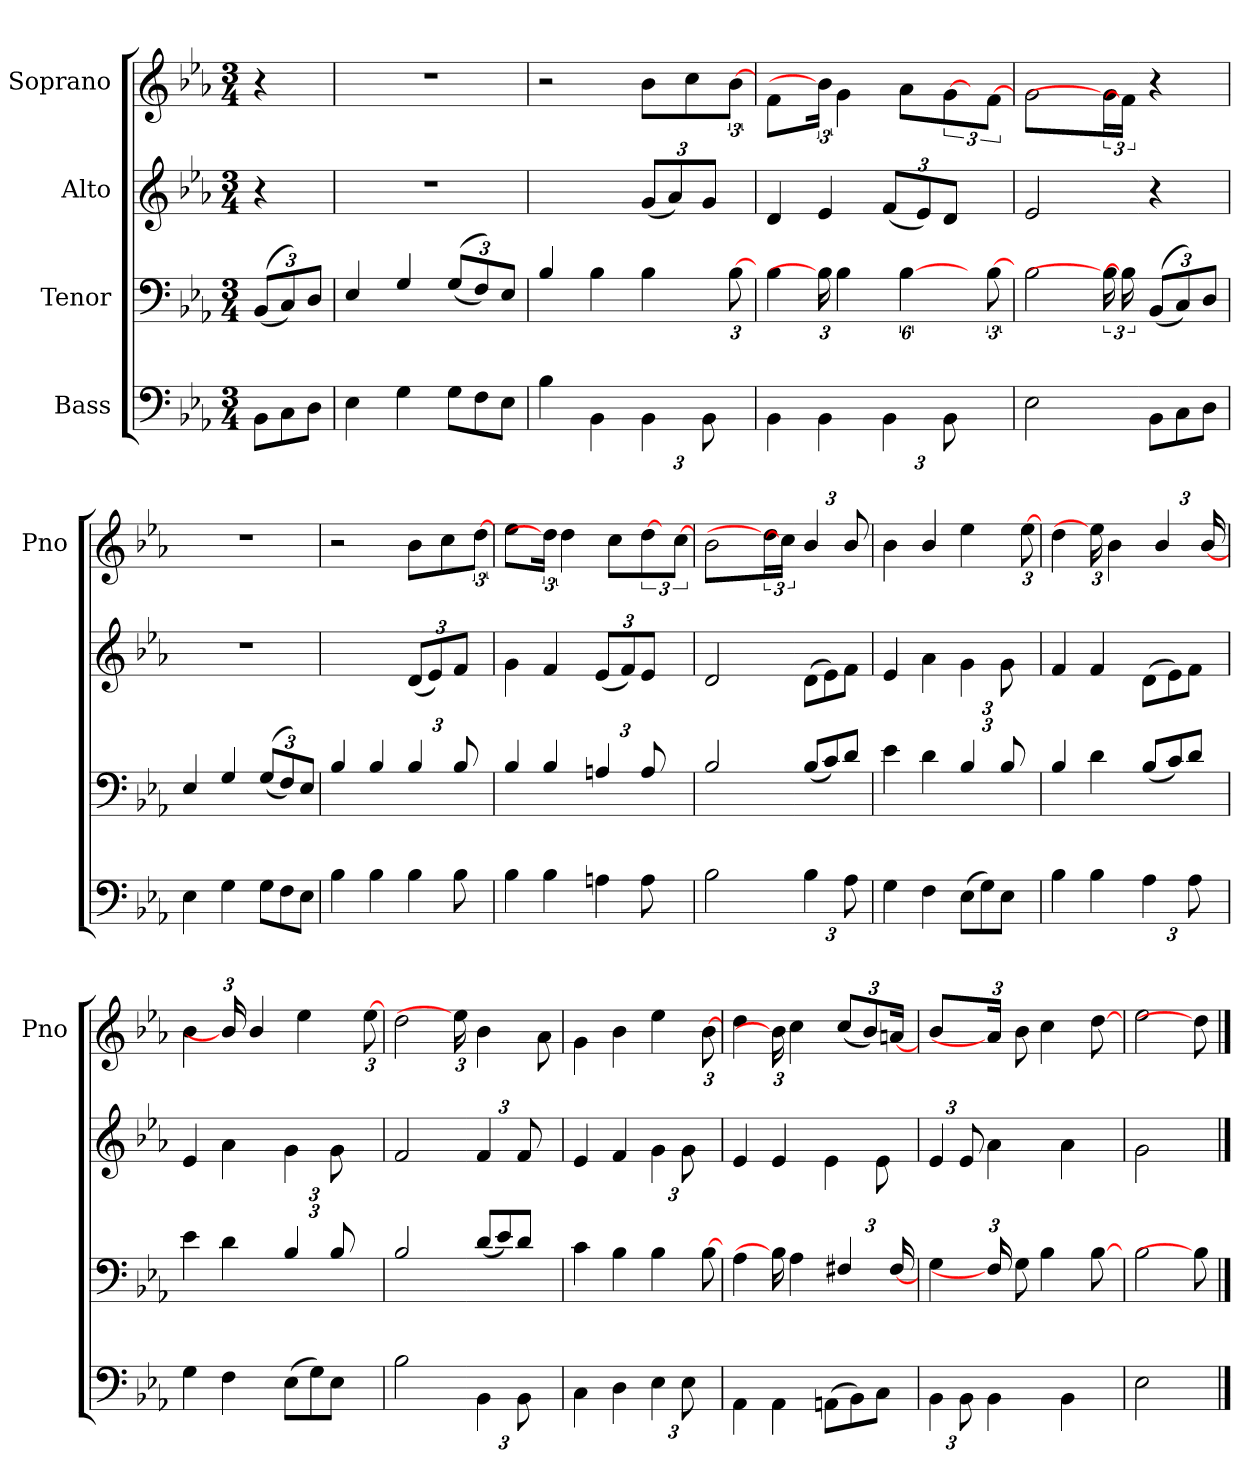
**kern	**kern	**kern	**kern
*part4	*part3	*part2	*part1
*staff4	*staff3	*staff2	*staff1
*I"Bass	*I"Tenor	*I"Alto	*I"Soprano
*	*	*	*I'Pno
*clefF4	*clefF4	*clefG2	*clefG2
*k[b-e-a-]	*k[b-e-a-]	*k[b-e-a-]	*k[b-e-a-]
*E-:	*E-:	*E-:	*E-:
*M3/4	*M3/4	*M3/4	*M3/4
*Xtuplet	*Xbrackettup	*	*
=	=	=	=
12BB-\L	(>(<12BB-/L	4r	4r
12C\	12C/))	.	.
12D\J	12D/J	.	.
=	=	=	=
4E-\	4E-/	2.r	2.r
4G\	4G/	.	.
12G\L	(<(>12G/L	.	.
12F\	12F/))	.	.
12E-\J	12E-/J	.	.
=	=	=	=
4B-\	4B-/	2ryy	2r
4BB-\	4B-\	.	.
*tuplet	*	*	*
*Xbrackettup	*	*Xbrackettup	*
6BB-\	4B-\	(<12g/L	8b-\L
.	.	12a-/)	.
.	.	.	8cc\
12BB-\	.	12g/J	.
12ryy	[12B-\	12ryy	[12b-\J
=	=	=	=
4BB-\	4B-\	4d/	4f\
4BB-\	24B-\]	4e-/	24b-\J]
.	4B-\	.	4g\
6BB-\	.	(<12f/L	.
*	*brackettup	*	*
.	[24%5B-\	.	8a-\L
.	.	12e-/)	.
12BB-\	.	12d/J	[12g\
8ryy	24ryy	8ryy	24ryy
.	[12B-\	.	[12f\J
=	=	=	=
2E-\	2B-\	2e-/	2g\
12ryy	24B-\]	12ryy	24g\]
.	24B-\]	.	24f\J]
=-	=-	=-	=-
*Xtuplet	*Xbrackettup	*	*
12BB-\L	(>(<12BB-/L	4r	4r
12C\	12C/))	.	.
12D\J	12D/J	.	.
=	=	=	=
4E-\	4E-/	2.r	2.r
4G\	4G/	.	.
12G\L	(>(<12G/L	.	.
12F\	12F/))	.	.
12E-\J	12E-/J	.	.
=	=	=	=
4B-\	4B-/	2ryy	2r
4B-\	4B-/	.	.
6B-\	6B-/	(<12d/L	8b-\L
.	.	12e-/)	.
.	.	.	8cc\
12B-\	12B-/	12f/J	.
12ryy	12ryy	12ryy	[12dd\J
=	=	=	=
4B-\	4B-/	4g\	4ee-\
4B-\	4B-/	4f/	24dd\J]
.	.	.	4dd\
6A\	6A/	(<12e-/L	.
.	.	.	8cc\L
.	.	12f/)	.
12A\	12A/	12e-/J	[12dd\
8ryy	8ryy	8ryy	24ryy
.	.	.	[12cc\J
=	=	=	=
2B-\	2B-/	2d/	2b-\
12ryy	12ryy	12ryy	24dd\]
.	.	.	24cc\J]
=-	=-	=-	=-
*tuplet	*Xtuplet	*Xtuplet	*Xbrackettup
6B-\	(>12B-/L	(<12d\L	6b-/
.	12c/)	12e-\)	.
12A-\	12d/J	12f\J	12b-/
=	=	=	=
4G\	4e-\	4e-/	4b-\
4F\	4d\	4a-\	4b-/
*Xtuplet	*tuplet	*tuplet	*
(<12E-\L	6B-/	6g\	4ee-\
12G\)	.	.	.
12E-\J	12B-/	12g\	.
12ryy	12ryy	12ryy	[12ee-\
=	=	=	=
4B-\	4B-/	4f/	4dd\
4B-\	4d\	4f/	24ee-\]
.	.	.	4b-\
*tuplet	*Xtuplet	*Xtuplet	*
6A-\	(>12B-/L	(<12d\L	.
.	.	.	6b-/
.	12c/)	12e-\)	.
12A-\	12d/J	12f\J	.
.	.	.	[24b-/
=	=	=	=
4G\	4e-\	4e-/	4b-\
4F\	4d\	4a-\	24b-/]
.	.	.	4b-/
*Xtuplet	*tuplet	*tuplet	*
(<12E-\L	6B-/	6g\	.
.	.	.	4ee-\
12G\)	.	.	.
12E-\J	12B-/	12g\	.
8ryy	8ryy	8ryy	.
.	.	.	[12ee-\
=	=	=	=
2B-\	2B-/	2f/	2dd\
24ryy	24ryy	24ryy	24ee-\]
=-	=-	=-	=-
*tuplet	*Xtuplet	*	*
6BB-\	(>12d/L	6f/	4b-\
.	12e-/)	.	.
12BB-\	12d/J	12f/	.
8ryy	8ryy	8ryy	8a-\
=	=	=	=
4C\	4c\	4e-/	4g\
4D\	4B-\	4f/	4b-\
6E-\	4B-\	6g\	4ee-\
12E-\	.	12g\	.
12ryy	[12B-\	12ryy	[12b-\
=	=	=	=
4AA-\	4A-\	4e-/	4dd\
4AA-\	24B-\]	4e-/	24b-\]
.	4A-\	.	4cc\
*Xtuplet	*	*Xtuplet	*
(<12AAn\L	.	6e-\	.
*	*tuplet	*	*
.	6F#X/	.	(>12cc/L
12BB-\)	.	.	.
.	.	.	12b-/)
12C\J	.	12e-\	.
.	[24F#/	.	[24an/J
=	=	=	=
*tuplet	*	*tuplet	*
6BB-\	4G\	6e-/	4b-\
12BB-\	.	12e-/	.
4BB-\	24F#/]	4a-\	24a/J]
.	8G\	.	8b-\
.	4B-\	.	4cc\
4BB-\	.	4a-\	.
.	[8B-\	.	[8dd\
24ryy	.	24ryy	.
=	=	=	=
2E-\	2B-\	2g\	2ee-\
8ryy	8B-\]	8ryy	8dd\]
==	==	==	==
*-	*-	*-	*-
